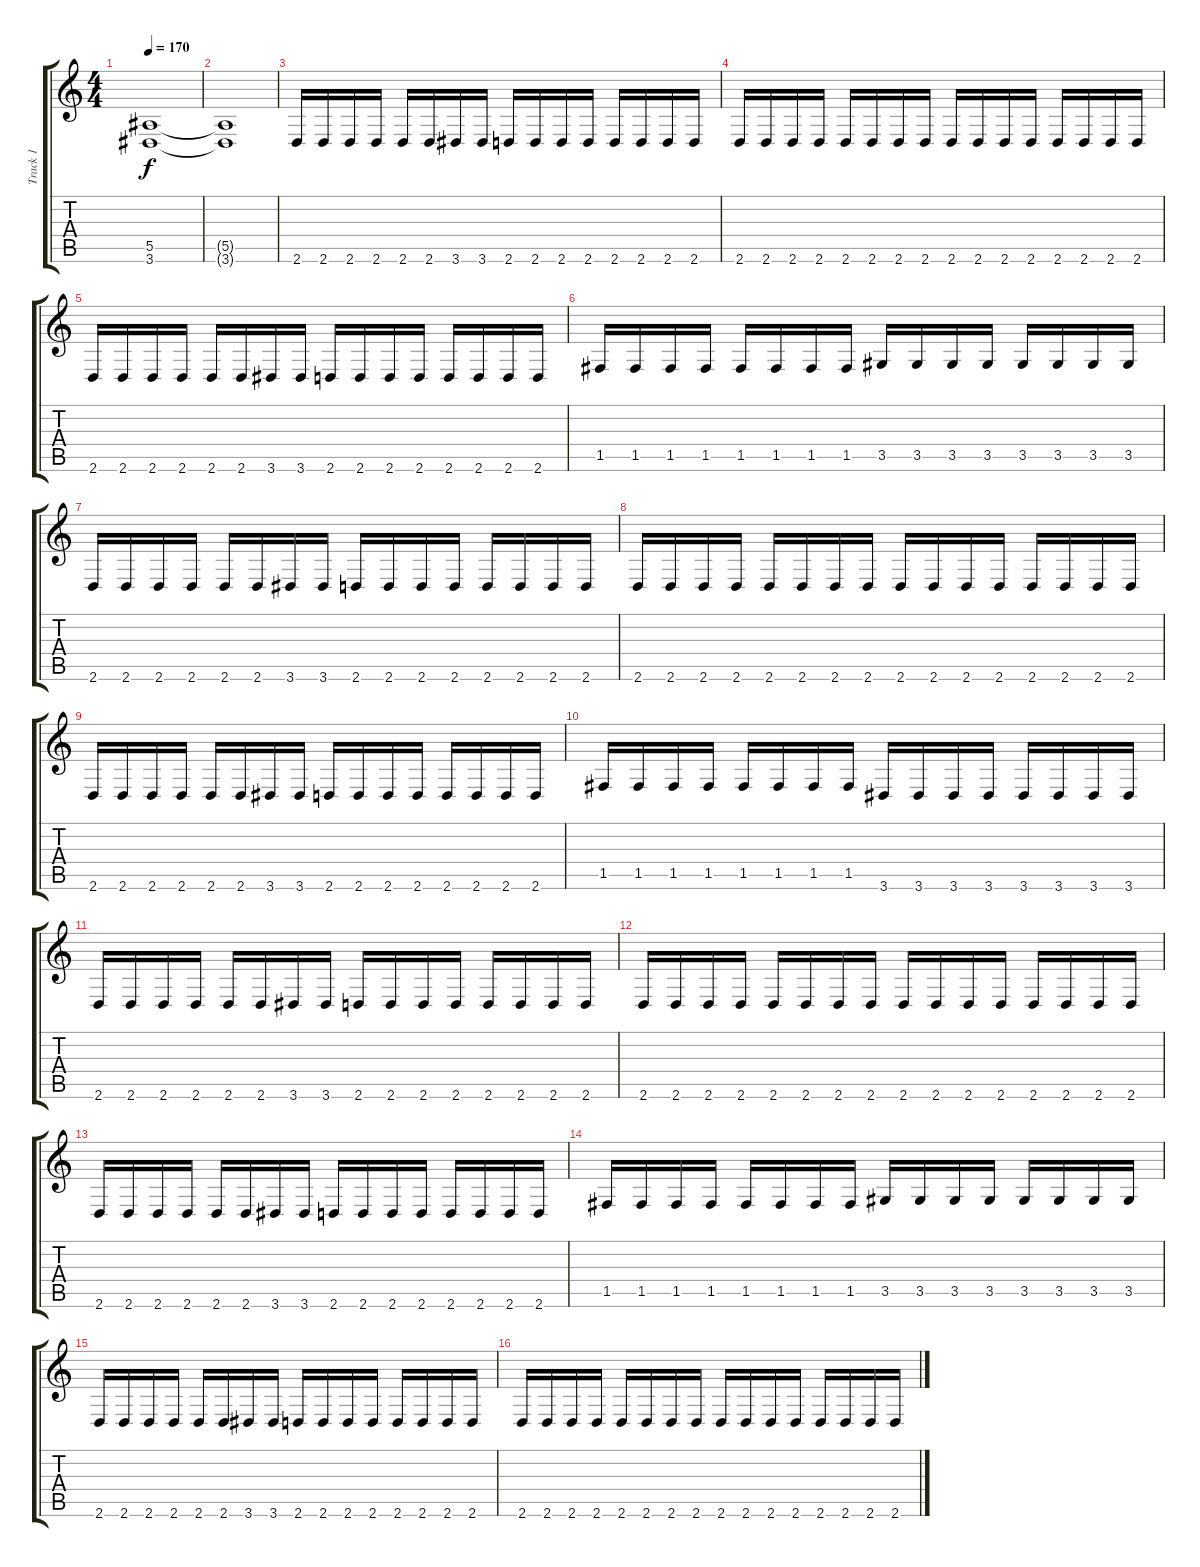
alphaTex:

\track ("Track 1" "Track 1") {instrument distortionguitar}
\staff {score tabs}
\tuning (C4 G3 Eb3 Bb2 F2 C2) {hide}
\ts (4 4)
\tempo 170
\clef g2
\ks c
(5.5 3.6).1{dy f} |
(5.5{t} 3.6{t}).1 |
2.6.16 2.6.16 2.6.16 2.6.16 2.6.16 2.6.16 3.6.16 3.6.16 2.6.16 2.6.16 2.6.16 2.6.16 2.6.16 2.6.16 2.6.16 2.6.16 |
2.6.16 2.6.16 2.6.16 2.6.16 2.6.16 2.6.16 2.6.16 2.6.16 2.6.16 2.6.16 2.6.16 2.6.16 2.6.16 2.6.16 2.6.16 2.6.16 |
2.6.16 2.6.16 2.6.16 2.6.16 2.6.16 2.6.16 3.6.16 3.6.16 2.6.16 2.6.16 2.6.16 2.6.16 2.6.16 2.6.16 2.6.16 2.6.16 |
1.5.16 1.5.16 1.5.16 1.5.16 1.5.16 1.5.16 1.5.16 1.5.16 3.5.16 3.5.16 3.5.16 3.5.16 3.5.16 3.5.16 3.5.16 3.5.16 |
2.6.16 2.6.16 2.6.16 2.6.16 2.6.16 2.6.16 3.6.16 3.6.16 2.6.16 2.6.16 2.6.16 2.6.16 2.6.16 2.6.16 2.6.16 2.6.16 |
2.6.16 2.6.16 2.6.16 2.6.16 2.6.16 2.6.16 2.6.16 2.6.16 2.6.16 2.6.16 2.6.16 2.6.16 2.6.16 2.6.16 2.6.16 2.6.16 |
2.6.16 2.6.16 2.6.16 2.6.16 2.6.16 2.6.16 3.6.16 3.6.16 2.6.16 2.6.16 2.6.16 2.6.16 2.6.16 2.6.16 2.6.16 2.6.16 |
1.5.16 1.5.16 1.5.16 1.5.16 1.5.16 1.5.16 1.5.16 1.5.16 3.6.16 3.6.16 3.6.16 3.6.16 3.6.16 3.6.16 3.6.16 3.6.16 |
2.6.16 2.6.16 2.6.16 2.6.16 2.6.16 2.6.16 3.6.16 3.6.16 2.6.16 2.6.16 2.6.16 2.6.16 2.6.16 2.6.16 2.6.16 2.6.16 |
2.6.16 2.6.16 2.6.16 2.6.16 2.6.16 2.6.16 2.6.16 2.6.16 2.6.16 2.6.16 2.6.16 2.6.16 2.6.16 2.6.16 2.6.16 2.6.16 |
2.6.16 2.6.16 2.6.16 2.6.16 2.6.16 2.6.16 3.6.16 3.6.16 2.6.16 2.6.16 2.6.16 2.6.16 2.6.16 2.6.16 2.6.16 2.6.16 |
1.5.16 1.5.16 1.5.16 1.5.16 1.5.16 1.5.16 1.5.16 1.5.16 3.5.16 3.5.16 3.5.16 3.5.16 3.5.16 3.5.16 3.5.16 3.5.16 |
2.6.16 2.6.16 2.6.16 2.6.16 2.6.16 2.6.16 3.6.16 3.6.16 2.6.16 2.6.16 2.6.16 2.6.16 2.6.16 2.6.16 2.6.16 2.6.16 |
2.6.16 2.6.16 2.6.16 2.6.16 2.6.16 2.6.16 2.6.16 2.6.16 2.6.16 2.6.16 2.6.16 2.6.16 2.6.16 2.6.16 2.6.16 2.6.16
